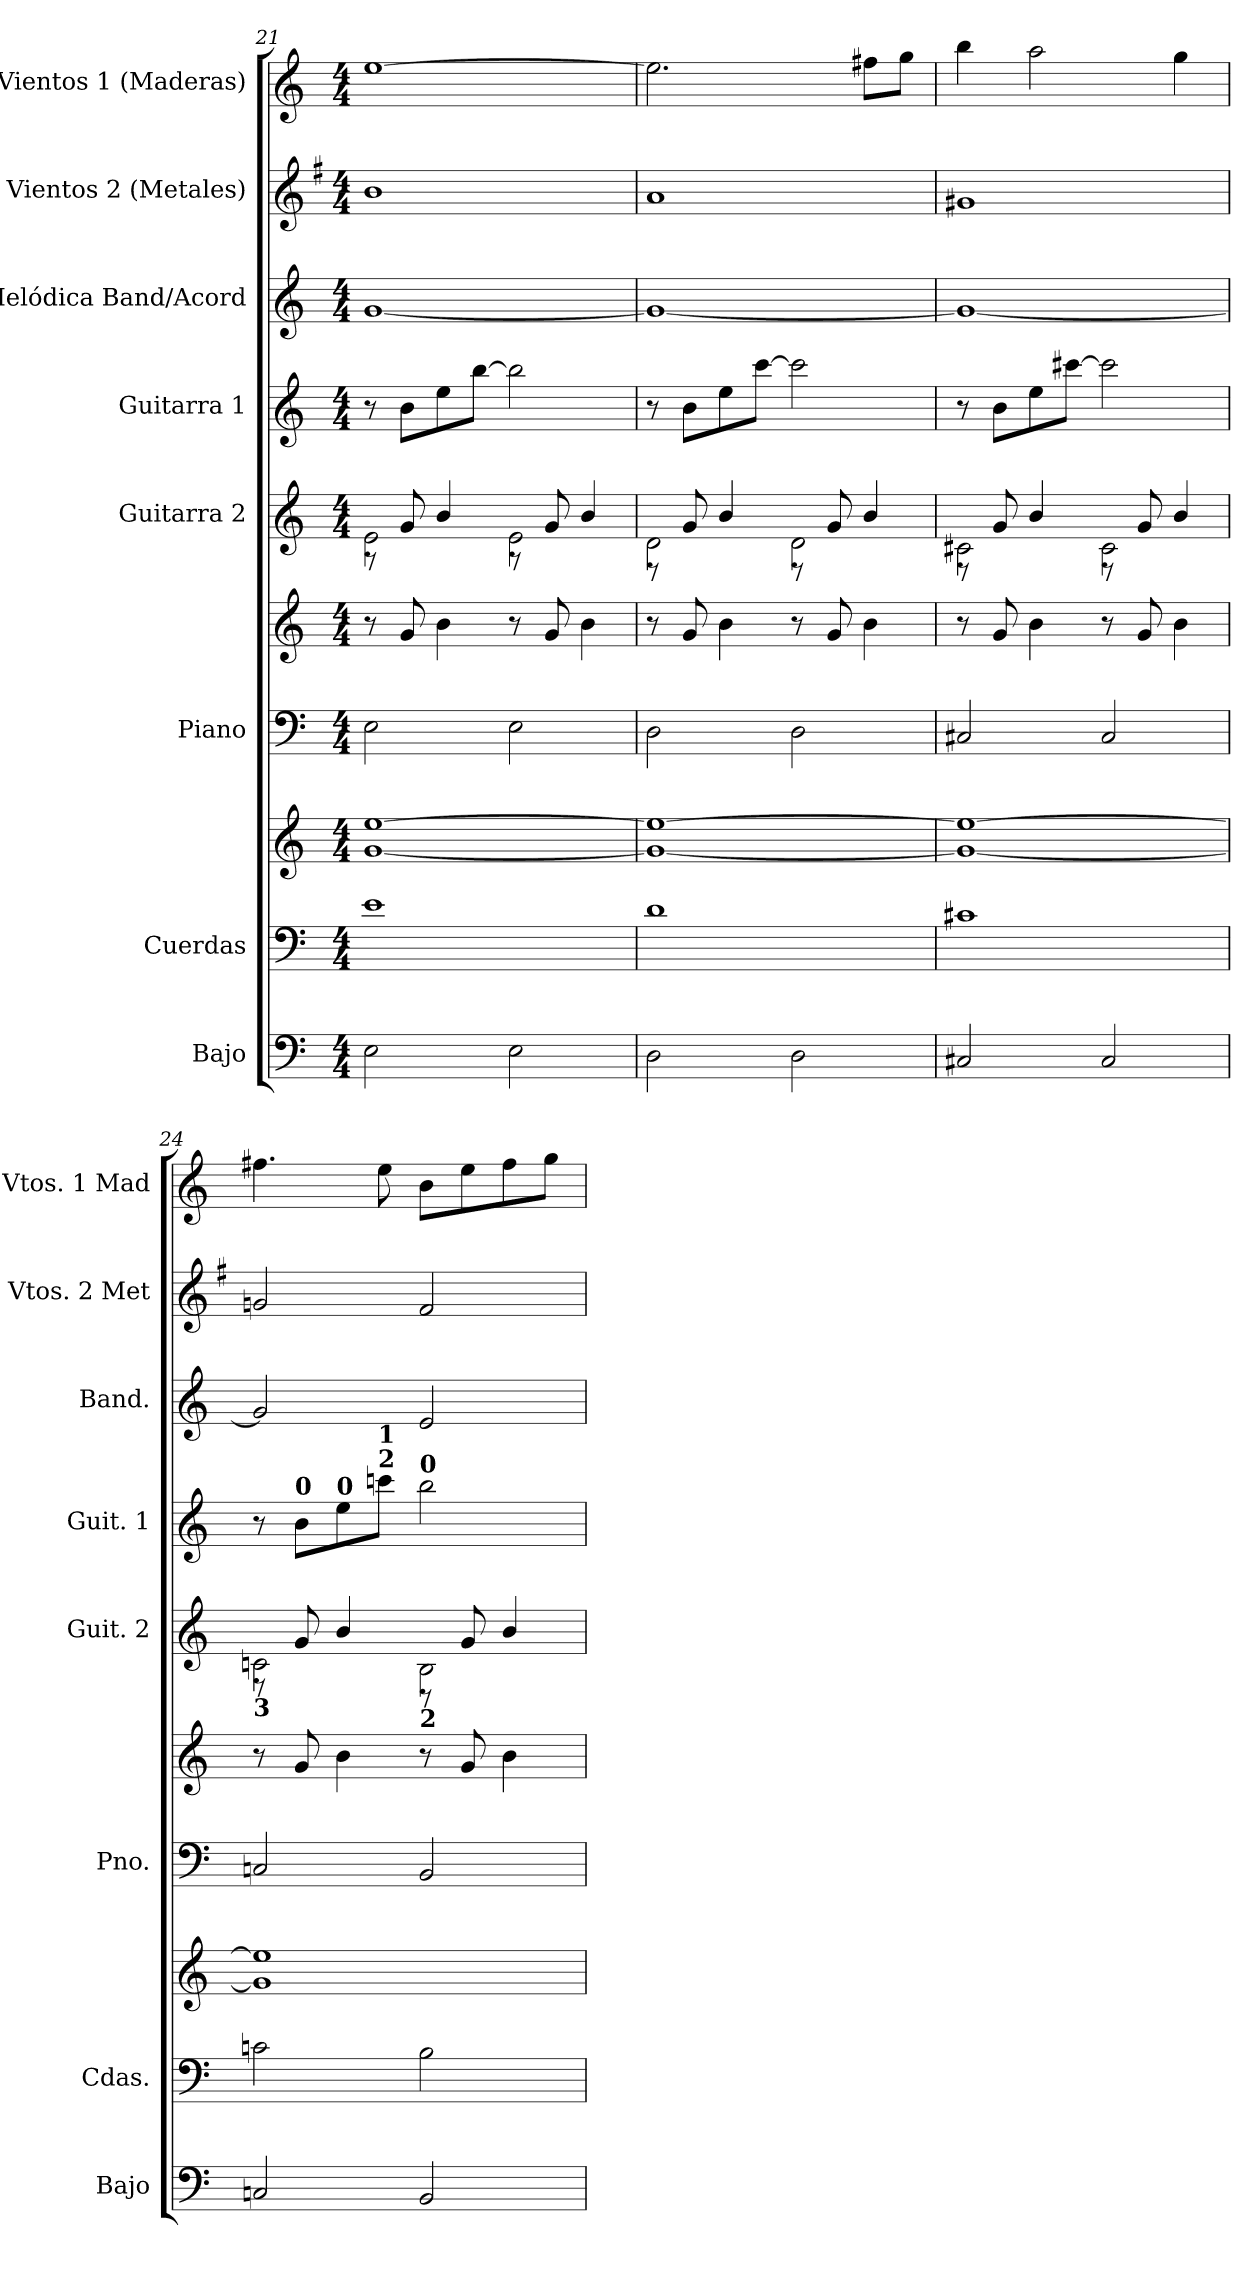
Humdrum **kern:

**kern	**kern	**kern	**kern	**kern	**kern	**kern	**kern	**kern	**kern
*part8	*part7	*part7	*part6	*part6	*part5	*part4	*part3	*part2	*part1
*staff10	*staff9	*staff8	*staff7	*staff6	*staff5	*staff4	*staff3	*staff2	*staff1
*I"Bajo	*I"Cuerdas	*	*I"Piano	*	*I"Guitarra 2	*I"Guitarra 1	*I"Melódica Band/Acord	*I"Vientos 2 (Metales)	*I"Vientos 1 (Maderas)
*I'Bajo	*I'Cdas.	*	*I'Pno.	*	*I'Guit. 2	*I'Guit. 1	*I'Band.	*I'Vtos. 2 Met	*I'Vtos. 1 Mad
*clefF4	*clefF4	*clefG2	*clefF4	*clefG2	*clefG2	*clefG2	*clefG2	*clefG2	*clefG2
*ITrd7c12	*	*	*	*	*ITrd7c12	*ITrd7c12	*	*ITrd4c7	*
*k[]	*k[]	*k[]	*k[]	*k[]	*k[]	*k[]	*k[]	*k[]	*k[]
*M4/4	*M4/4	*M4/4	*M4/4	*M4/4	*M4/4	*M4/4	*M4/4	*M4/4	*M4/4
=21	=21	=21	=21	=21	=21	=21	=21	=21	=21
*	*	*	*	*	*^	*	*	*	*
2EE\	1e	[1g [1ee	2E\	8r	2E\	8r	8r	[1g	1e	[1ee
.	.	.	.	8g/	.	8G/	8B\L	.	.	.
.	.	.	.	4b\	.	4B/	8e\	.	.	.
.	.	.	.	.	.	.	[8b\J	.	.	.
2EE\	.	.	2E\	8r	2E\	8r	2b\]	.	.	.
.	.	.	.	8g/	.	8G/	.	.	.	.
.	.	.	.	4b\	.	4B/	.	.	.	.
!!LO:PB:g=z
=22	=22	=22	=22	=22	=22	=22	=22	=22	=22	=22
2DD\	1d	1g_ 1ee_	2D\	8r	2D\	8r	8r	1g_	1d	2.ee\]
.	.	.	.	8g/	.	8G/	8B\L	.	.	.
.	.	.	.	4b\	.	4B/	8e\	.	.	.
.	.	.	.	.	.	.	[8cc\J	.	.	.
2DD\	.	.	2D\	8r	2D\	8r	2cc\]	.	.	.
.	.	.	.	8g/	.	8G/	.	.	.	.
.	.	.	.	4b\	.	4B/	.	.	.	8ff#X\L
.	.	.	.	.	.	.	.	.	.	8gg\J
=23	=23	=23	=23	=23	=23	=23	=23	=23	=23	=23
2CC#X/	1c#X	1g_ 1ee_	2C#X/	8r	2C#X\	8r	8r	1g_	1c#X	4bb\
.	.	.	.	8g/	.	8G/	8B\L	.	.	.
.	.	.	.	4b\	.	4B/	8e\	.	.	2aa\
.	.	.	.	.	.	.	[8cc#X\J	.	.	.
2CC#/	.	.	2C#/	8r	2C#\	8r	2cc#\]	.	.	.
.	.	.	.	8g/	.	8G/	.	.	.	.
.	.	.	.	4b\	.	4B/	.	.	.	4gg\
=24	=24	=24	=24	=24	=24	=24	=24	=24	=24	=24
!	!	!	!	!	!LO:TX:b:B:t=3	!	!	!	!	!
2CCn/	2cn\	1g] 1ee]	2Cn/	8r	2Cn\	8r	8r	2g/]	2cn/	4.ff#X\
!	!	!	!	!	!	!	!LO:TX:a:B:t=0	!	!	!
.	.	.	.	8g/	.	8G/	8B\L	.	.	.
!	!	!	!	!	!	!	!LO:TX:a:B:t=0	!	!	!
.	.	.	.	4b\	.	4B/	8e\	.	.	.
!	!	!	!	!	!	!	!LO:TX:a:B:t=2	!	!	!
!	!	!	!	!	!	!	!LO:TX:a:B:t=1	!	!	!
.	.	.	.	.	.	.	8ccn\J	.	.	8ee\
!	!	!	!	!	!	!	!LO:TX:a:B:t=0	!	!	!
!	!	!	!	!	!LO:TX:b:B:t=2	!	!	!	!	!
2BBB/	2B\	.	2BB/	8r	2BB\	8r	2b\	2e/	2B/	8b\L
.	.	.	.	8g/	.	8G/	.	.	.	8ee\
.	.	.	.	4b\	.	4B/	.	.	.	8ff#\
.	.	.	.	.	.	.	.	.	.	8gg\J
*	*	*	*	*	*v	*v	*	*	*	*
=	=	=	=	=	=	=	=	=	=
*-	*-	*-	*-	*-	*-	*-	*-	*-	*-
